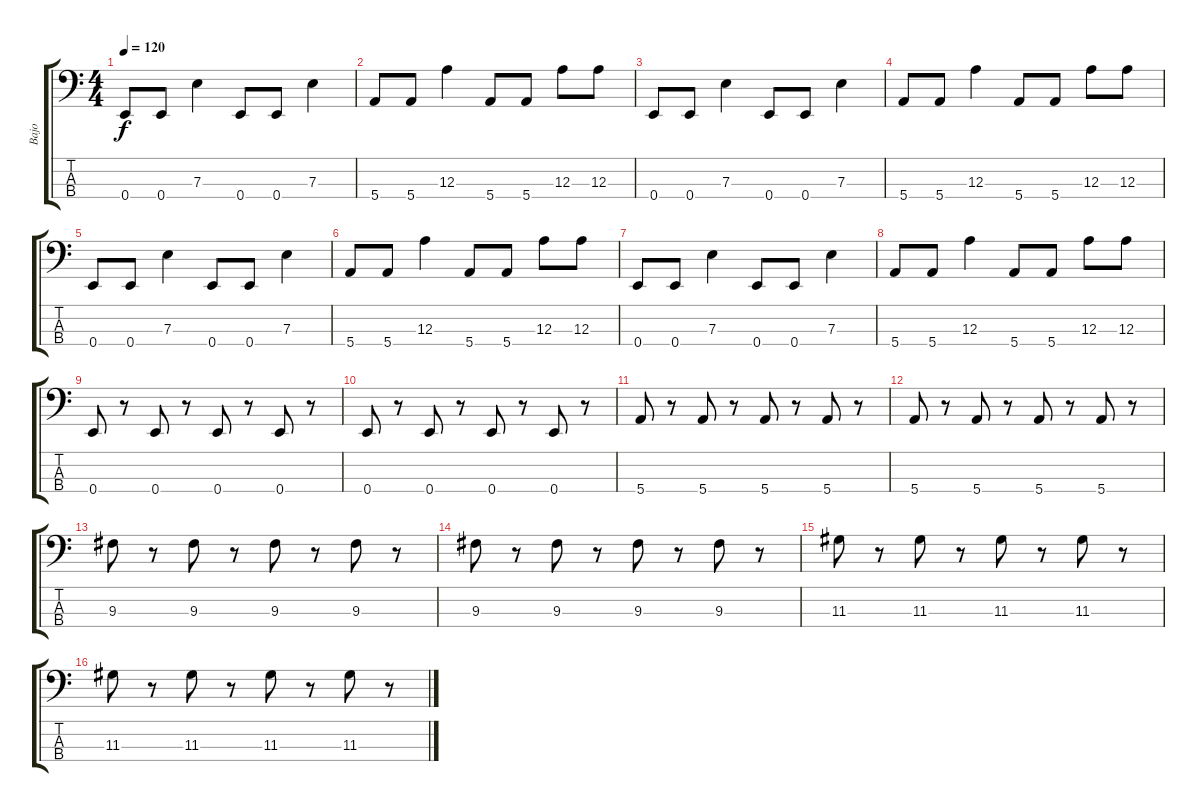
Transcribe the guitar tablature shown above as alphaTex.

\track ("Bajo" "Bajo") {instrument electricbassfinger}
\staff {score tabs}
\tuning (G2 D2 A1 E1) {hide}
\ts (4 4)
\tempo 120
\clef f4
\ks c
0.4.8{dy f} 0.4.8 7.3.4 0.4.8 0.4.8 7.3.4 |
5.4.8 5.4.8 12.3.4 5.4.8 5.4.8 12.3.8 12.3.8 |
0.4.8 0.4.8 7.3.4 0.4.8 0.4.8 7.3.4 |
5.4.8 5.4.8 12.3.4 5.4.8 5.4.8 12.3.8 12.3.8 |
0.4.8 0.4.8 7.3.4 0.4.8 0.4.8 7.3.4 |
5.4.8 5.4.8 12.3.4 5.4.8 5.4.8 12.3.8 12.3.8 |
0.4.8 0.4.8 7.3.4 0.4.8 0.4.8 7.3.4 |
5.4.8 5.4.8 12.3.4 5.4.8 5.4.8 12.3.8 12.3.8 |
0.4.8 r.8 0.4.8 r.8 0.4.8 r.8 0.4.8 r.8 |
0.4.8 r.8 0.4.8 r.8 0.4.8 r.8 0.4.8 r.8 |
5.4.8 r.8 5.4.8 r.8 5.4.8 r.8 5.4.8 r.8 |
5.4.8 r.8 5.4.8 r.8 5.4.8 r.8 5.4.8 r.8 |
9.3.8 r.8 9.3.8 r.8 9.3.8 r.8 9.3.8 r.8 |
9.3.8 r.8 9.3.8 r.8 9.3.8 r.8 9.3.8 r.8 |
11.3.8 r.8 11.3.8 r.8 11.3.8 r.8 11.3.8 r.8 |
11.3.8 r.8 11.3.8 r.8 11.3.8 r.8 11.3.8 r.8
